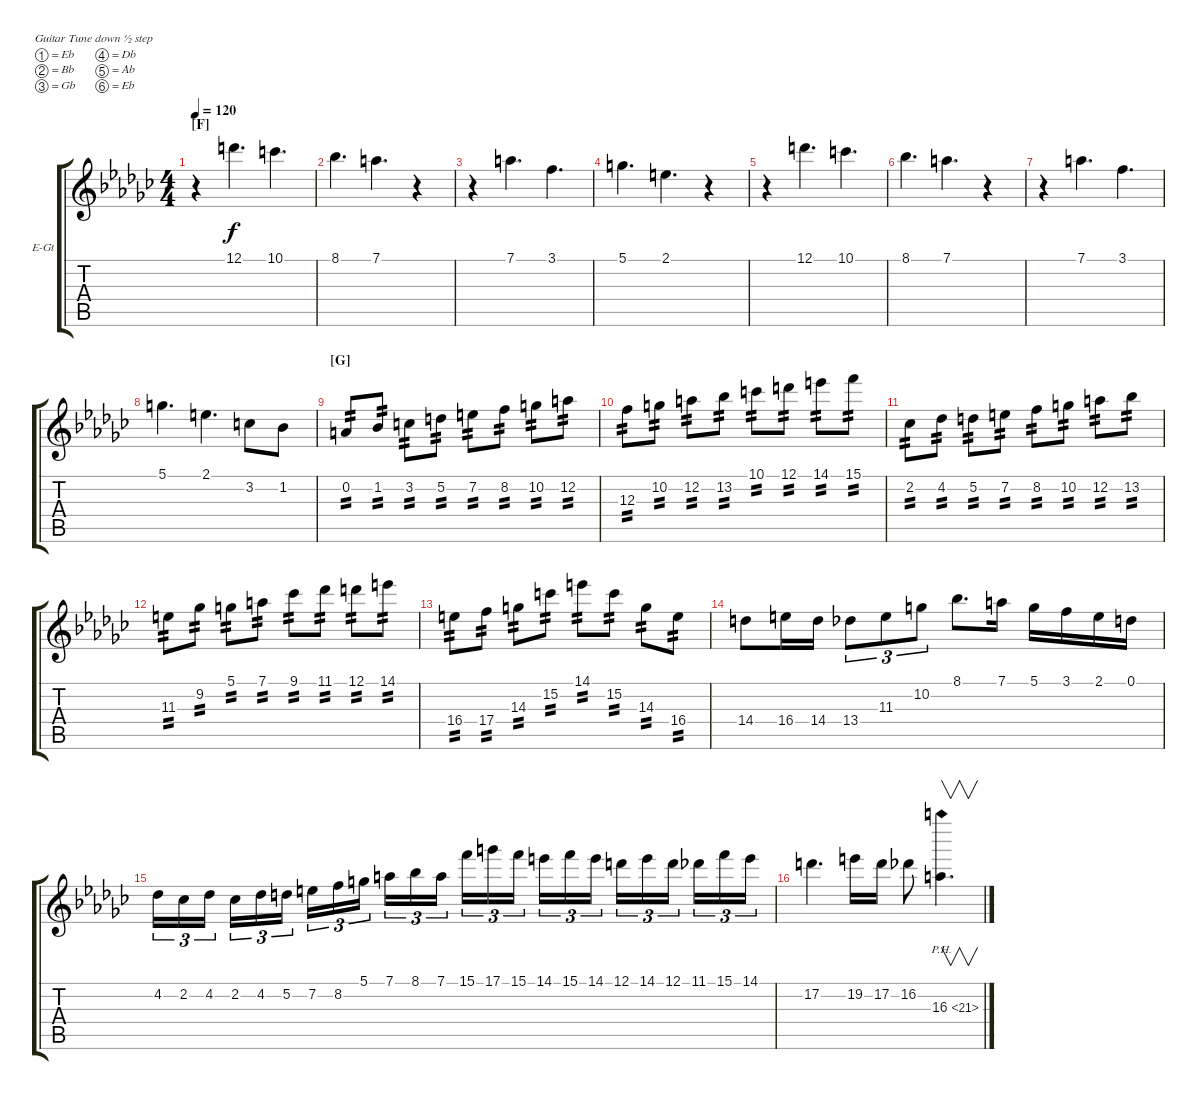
\defaultSystemsLayout 4
\bracketExtendMode groupsimilarinstruments
\firstSystemTrackNameOrientation horizontal
\otherSystemsTrackNameOrientation horizontal
\track ("Electric Guitar" "E-Gt") {instrument distortionguitar}
\staff {score tabs}
\tuning (Eb4 Bb3 Gb3 Db3 Ab2 Eb2)
\displaytranspose 11
\ts (4 4)
\section ("F" "")
\tempo 120
\clef g2
\ks ebminor
r.4{dy f} 12.1.4{d} 10.1.4{d} |
8.1.4{d} 7.1.4{d} r.4 |
r.4 7.1.4{d} 3.1.4{d} |
5.1.4{d} 2.1.4{d} r.4 |
r.4 12.1.4{d} 10.1.4{d} |
8.1.4{d} 7.1.4{d} r.4 |
r.4 7.1.4{d} 3.1.4{d} |
5.1.4{d} 2.1.4{d} 3.2.8 1.2.8 |
\section ("G" "")
0.2.8{tp 2} 1.2.8{tp 2} 3.2.8{tp 2} 5.2.8{tp 2} 7.2.8{tp 2} 8.2.8{tp 2} 10.2.8{tp 2} 12.2.8{tp 2} |
12.3.8{tp 2} 10.2.8{tp 2} 12.2.8{tp 2} 13.2.8{tp 2} 10.1.8{tp 2} 12.1.8{tp 2} 14.1.8{tp 2} 15.1.8{tp 2} |
2.2.8{tp 2} 4.2.8{tp 2} 5.2.8{tp 2} 7.2.8{tp 2} 8.2.8{tp 2} 10.2.8{tp 2} 12.2.8{tp 2} 13.2.8{tp 2} |
11.3.8{tp 2} 9.2.8{tp 2} 5.1.8{tp 2} 7.1.8{tp 2} 9.1.8{tp 2} 11.1.8{tp 2} 12.1.8{tp 2} 14.1.8{tp 2} |
16.4.8{tp 2} 17.4.8{tp 2} 14.3.8{tp 2} 15.2.8{tp 2} 14.1.8{tp 2} 15.2.8{tp 2} 14.3.8{tp 2} 16.4.8{tp 2} |
14.4.8 16.4.16 14.4.16 13.4.8{tu (3 2)} 11.3.8{tu (3 2)} 10.2.8{tu (3 2)} 8.1.8{d} 7.1.16 5.1.16 3.1.16 2.1.16 0.1.16 |
4.2.16{tu (3 2)} 2.2.16{tu (3 2)} 4.2.16{tu (3 2)} 2.2.16{tu (3 2)} 4.2.16{tu (3 2)} 5.2.16{tu (3 2)} 7.2.16{tu (3 2)} 8.2.16{tu (3 2)} 5.1.16{tu (3 2)} 7.1.16{tu (3 2)} 8.1.16{tu (3 2)} 7.1.16{tu (3 2)} 15.1.16{tu (3 2)} 17.1.16{tu (3 2)} 15.1.16{tu (3 2)} 14.1.16{tu (3 2)} 15.1.16{tu (3 2)} 14.1.16{tu (3 2)} 12.1.16{tu (3 2)} 14.1.16{tu (3 2)} 12.1.16{tu (3 2)} 11.1.16{tu (3 2)} 15.1.16{tu (3 2)} 14.1.16{tu (3 2)} |
17.2.4{d} 19.2.16 17.2.16 16.2.8 16.3{ph 5}.4{v d}
